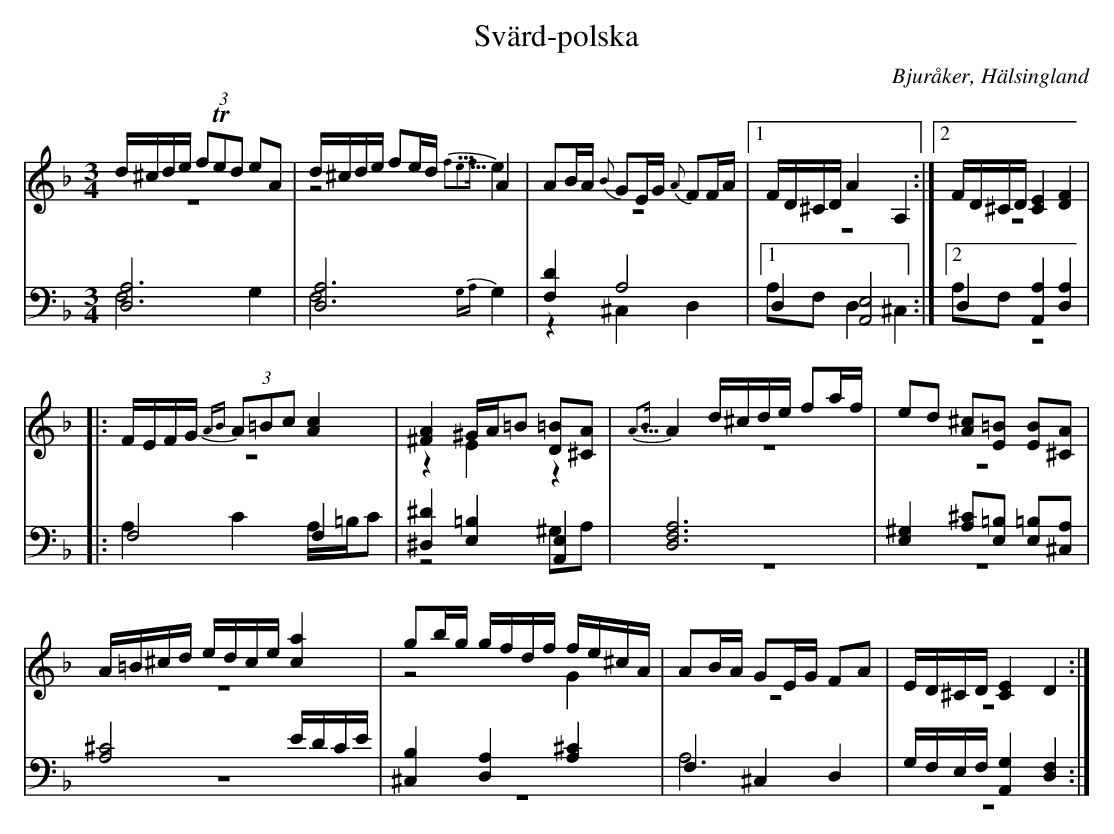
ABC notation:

X:1
T: Svärd-polska
O: Bjuråker, Hälsingland
M: 3/4
L: 1/8
K: Dm
V:1
V:2 merge
V:3
V:4 merge
V:1
d/^c/d/e/ (3fTed eA|d/^c/d/e/ fe/d/ A2|AB/A/ {B}GE/G/ {A}FF/A/|1 F/D/^C/D/ A2 A,2:|2 F/D/^C/D/ [C2E2] [D2F2]|
|:F/E/F/G/ (3{AB}A=Bc [A2c2]|[^F2A2] ^G/A/=B [D=B][^CA]|{A5/4B}A2 d/^c/d/e/ fa/f/|ed [A^c][E=B] [EB][^CA]|
A/=B/^c/d/ e/d/c/e/ [c2a2]|gb/g/ g/f/d/f/ f/e/^c/A/|AB/A/ GE/G/ FA|E/D/^C/D/ [C2E2] D2:|
V:2
z6|z4 {f5/4e5/4f}e2|z6|1 z6:|2 z6|
|:z6|z2 E2 z2|z6|z6|
z6|z4 G2|z6|z6:|
V:3 clef=bass
[D,6A,6]|[D,6A,6]|[F,2D2] A,4|1 D,2 [A,,4E,4]:|2 D,2 [A,,2A,2] [D,2A,2]|
|:F,4 F,2|[^D,2^D2] [E,2=B,2] [A,,2E,2]|[D,6F,6A,6]|[E,2^G,2] [A,^C][E,=B,] [E,=B,][^C,A,]|
[A,4^C4] E/D/C/E/|[^C,2B,2]  [D,2A,2] [A,2^C2]|F,2 ^C,2 D,2|G,/F,/E,/F,/ [A,,2G,2] [D,2F,2]:|
V:4 clef=bass
F,4 G,2|F,4 {G,A,}G,2|z2 ^C,2 D,2|1 A,F, D,2 ^C,2:|2 A,F,  z4|
|:A,2 C2 A,/=B,/C|z4 ^G,A,|z6|z6|
z6|z6|A,6|z6:|
